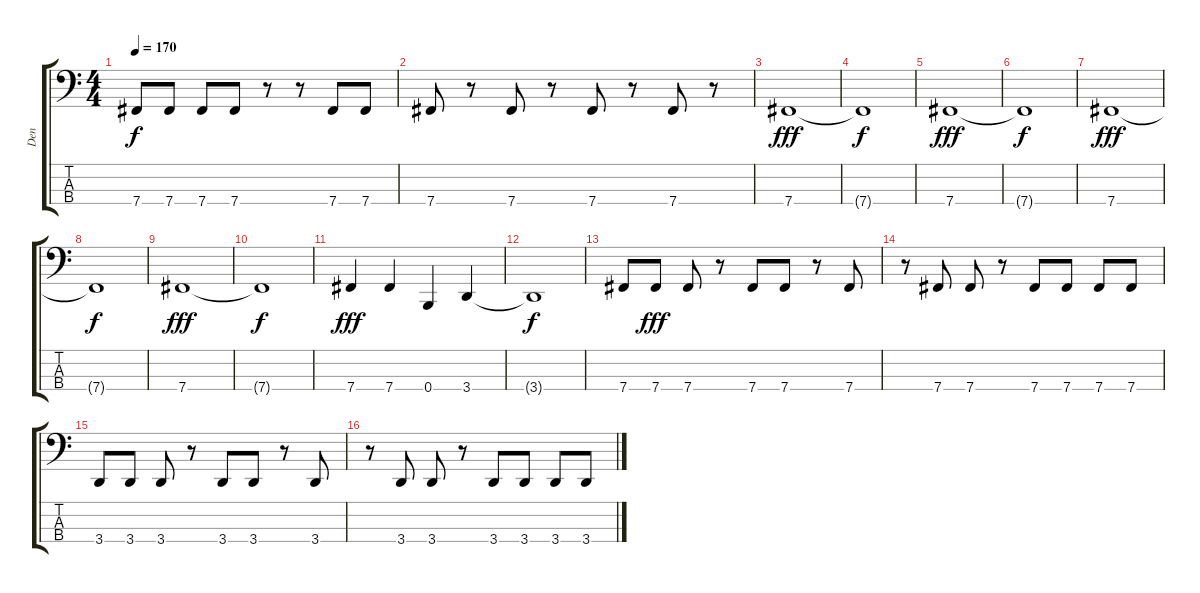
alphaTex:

\track ("Den" "Den") {instrument electricbasspick}
\staff {score tabs}
\tuning (E2 B1 Gb1 B0) {hide}
\ts (4 4)
\tempo 170
\clef f4
\ks c
7.4.8{dy f} 7.4.8 7.4.8 7.4.8 r.8 r.8 7.4.8 7.4.8 |
7.4.8 r.8 7.4.8 r.8 7.4.8 r.8 7.4.8 r.8 |
7.4.1{dy fff} |
7.4{t}.1{dy f} |
7.4.1{dy fff} |
7.4{t}.1{dy f} |
7.4.1{dy fff} |
7.4{t}.1{dy f} |
7.4.1{dy fff} |
7.4{t}.1{dy f} |
7.4.4{dy fff} 7.4.4 0.4.4 3.4.4 |
3.4{t}.1{dy f} |
7.4.8 7.4.8{dy fff} 7.4.8 r.8 7.4.8 7.4.8 r.8 7.4.8 |
r.8 7.4.8 7.4.8 r.8 7.4.8 7.4.8 7.4.8 7.4.8 |
3.4.8 3.4.8 3.4.8 r.8 3.4.8 3.4.8 r.8 3.4.8 |
r.8 3.4.8 3.4.8 r.8 3.4.8 3.4.8 3.4.8 3.4.8
